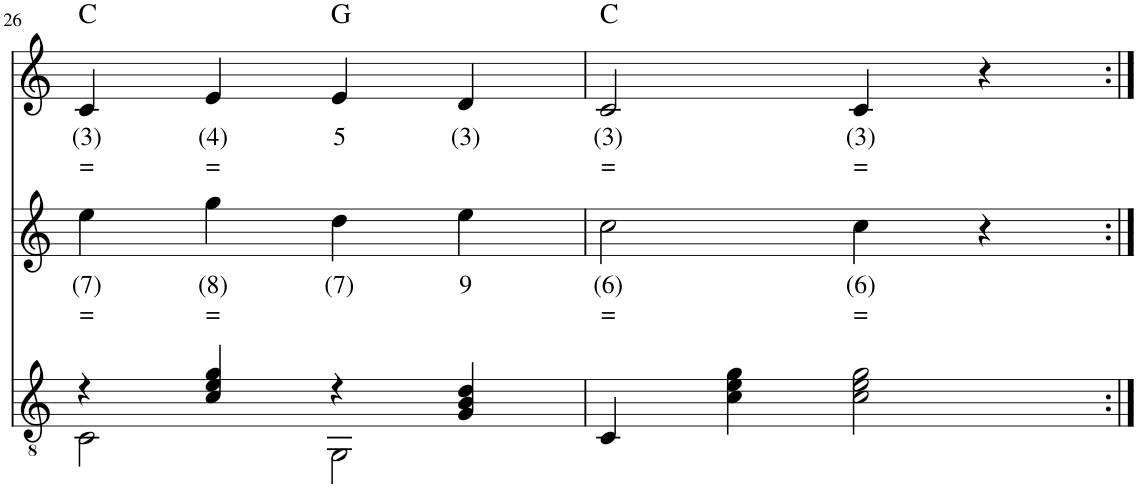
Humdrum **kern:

**kern	**kern	**text	**text	**kern	**text	**text	**harte
*part3	*part2	*part2	*part2	*part1	*part1	*part1	*part1
*staff3	*staff2	*staff2	*staff2	*staff1	*staff1	*staff1	*
*I"Akoestische gitaar, Guitare	*I"Viool, Violon	*	*	*I"Accordeon, Accord�on	*	*	*
*	*	*	*	*I'Acc	*	*	*
!!LO:PB:g=z
*clefGv2	*clefG2	*	*	*clefG2	*	*	*
*k[]	*k[]	*	*	*k[]	*	*	*
*M4/4	*M4/4	*	*	*M4/4	*	*	*
=26	=26	=26	=26	=26	=26	=26	=26
*^	*	*	*	*	*	*	*
!	!	!	!LO:LY:b	!LO:LY:b	!	!LO:LY:b	!LO:LY:b	!
4r	2C\	4ee\	(7)	=	4c/	(3)	=	C:maj
!	!	!	!LO:LY:b	!LO:LY:b	!	!LO:LY:b	!LO:LY:b	!
4c/ 4e/ 4g/	.	4gg\	(8)	=	4e/	(4)	=	.
!	!	!	!LO:LY:b	!	!	!LO:LY:b	!	!
4r	2GG\	4dd\	(7)	.	4e/	5	.	G:maj
!	!	!	!LO:LY:b	!	!	!LO:LY:b	!	!
4G/ 4B/ 4d/	.	4ee\	9	.	4d/	(3)	.	.
*v	*v	*	*	*	*	*	*	*
=27	=27	=27	=27	=27	=27	=27	=27
!	!	!LO:LY:b	!LO:LY:b	!	!LO:LY:b	!LO:LY:b	!
4C/	2cc\	(6)	=	2c/	(3)	=	C:maj
4c\ 4e\ 4g\	.	.	.	.	.	.	.
!	!	!LO:LY:b	!LO:LY:b	!	!LO:LY:b	!LO:LY:b	!
2c\ 2e\ 2g\	4cc\	(6)	=	4c/	(3)	=	.
.	4r	.	.	4r	.	.	.
=:|!	=:|!	=:|!	=:|!	=:|!	=:|!	=:|!	=:|!
*-	*-	*-	*-	*-	*-	*-	*-
